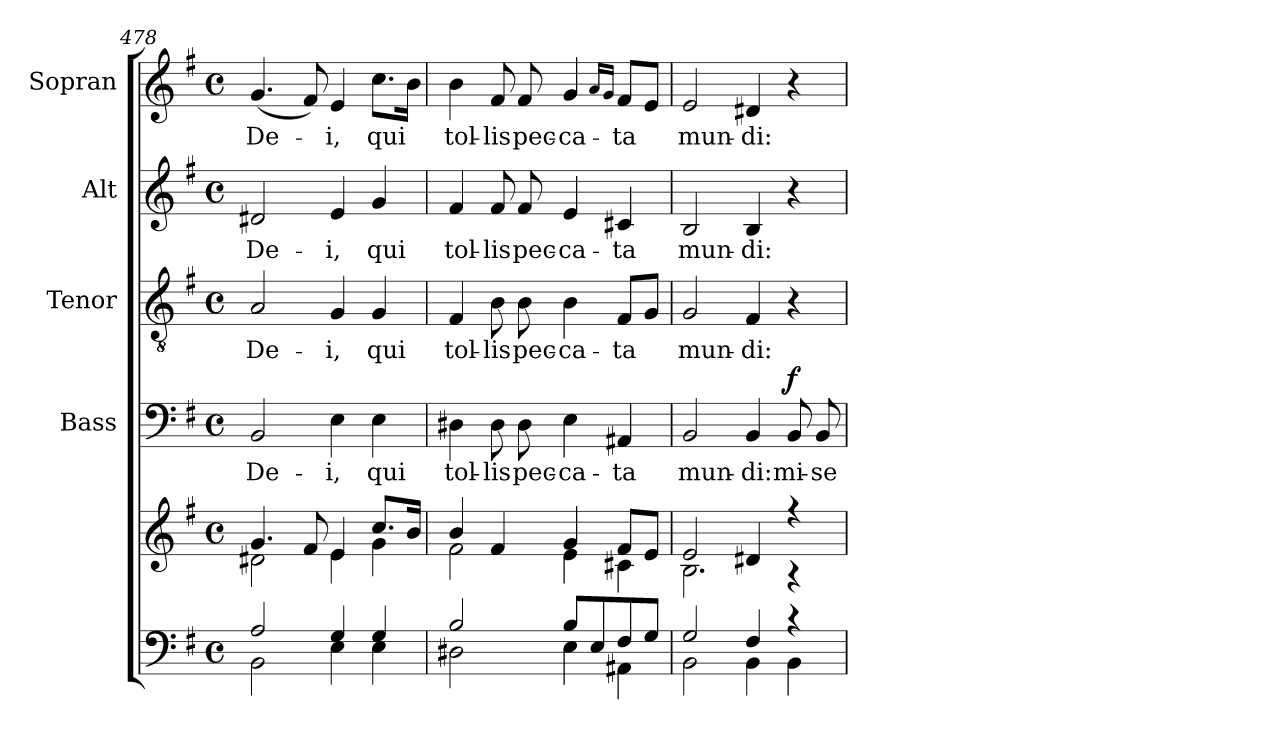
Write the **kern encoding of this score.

**kern	**kern	**kern	**text	**dynam	**kern	**text	**kern	**text	**kern	**text
*part5	*part5	*part4	*part4	*part4	*part3	*part3	*part2	*part2	*part1	*part1
*staff6	*staff5	*staff4	*staff4	*staff4	*staff3	*staff3	*staff2	*staff2	*staff1	*staff1
*	*	*I"Bass	*	*	*I"Tenor	*	*I"Alt	*	*I"Sopran	*
*	*	*I'B.	*	*	*I'T.	*	*I'A.	*	*I'S.	*
*clefF4	*clefG2	*clefF4	*	*	*clefGv2	*	*clefG2	*	*clefG2	*
*k[f#]	*k[f#]	*k[f#]	*	*	*k[f#]	*	*k[f#]	*	*k[f#]	*
*G:	*G:	*G:	*	*	*G:	*	*G:	*	*G:	*
*M4/4	*M4/4	*M4/4	*	*	*M4/4	*	*M4/4	*	*M4/4	*
*met(c)	*met(c)	*met(c)	*	*	*met(c)	*	*met(c)	*	*met(c)	*
=478	=478	=478	=478	=478	=478	=478	=478	=478	=478	=478
*^	*^	*	*	*	*	*	*	*	*	*
!	!	!	!	!	!LO:LY:b	!	!	!LO:LY:b	!	!LO:LY:b	!	!LO:LY:b
2A/	2BB\	4.g/	2d#X\	2BB/	De-	.	2A/	De-	2d#X/	De-	(<4.g/	De-
.	.	8f#/	.	.	.	.	.	.	.	.	8f#/)	.
!	!	!	!	!	!LO:LY:b	!	!	!LO:LY:b	!	!LO:LY:b	!	!LO:LY:b
4G/	4E\	4e/	4e\	4E\	-i,	.	4G/	-i,	4e/	-i,	4e/	-i,
!	!	!	!	!	!LO:LY:b	!	!	!LO:LY:b	!	!LO:LY:b	!	!LO:LY:b
4G/	4E\	8.cc/L	4g\	4E\	qui	.	4G/	qui	4g/	qui	8.cc\L	qui
.	.	16b/Jk	.	.	.	.	.	.	.	.	16b\Jk	.
=479	=479	=479	=479	=479	=479	=479	=479	=479	=479	=479	=479	=479
!	!	!	!	!	!LO:LY:b	!	!	!LO:LY:b	!	!LO:LY:b	!	!LO:LY:b
2B/	2D#X\	4b/	2f#\	4D#X\	tol-	.	4F#/	tol-	4f#/	tol-	4b\	tol-
!	!	!	!	!	!LO:LY:b	!	!	!LO:LY:b	!	!LO:LY:b	!	!LO:LY:b
.	.	4f#/	.	8D#\	-lis	.	8B\	-lis	8f#/	-lis	8f#/	-lis
!	!	!	!	!	!LO:LY:b	!	!	!LO:LY:b	!	!LO:LY:b	!	!LO:LY:b
.	.	.	.	8D#\	pec-	.	8B\	pec-	8f#/	pec-	8f#/	pec-
!	!	!	!	!	!LO:LY:b	!	!	!LO:LY:b	!	!LO:LY:b	!	!LO:LY:b
8B/L	4E\	4g/	4e\	4E\	-ca-	.	4B\	-ca-	4e/	-ca-	4g/	-ca-
8E/	.	.	.	.	.	.	.	.	.	.	.	.
.	.	.	.	.	.	.	.	.	.	.	16qa/LL	.
.	.	.	.	.	.	.	.	.	.	.	16qg/JJ	.
!	!	!	!	!	!LO:LY:b	!	!	!LO:LY:b	!	!LO:LY:b	!	!LO:LY:b
8F#/	4AA#X\	8f#/L	4c#X\	4AA#X/	-ta	.	8F#/L	-ta	4c#X/	-ta	8f#/L	-ta
8G/J	.	8e/J	.	.	.	.	8G/J	.	.	.	8e/J	.
=480	=480	=480	=480	=480	=480	=480	=480	=480	=480	=480	=480	=480
!	!	!	!	!	!LO:LY:b	!	!	!LO:LY:b	!	!LO:LY:b	!	!LO:LY:b
2G/	2BB\	2e/	2.B\	2BB/	mun-	.	2G/	mun-	2B/	mun-	2e/	mun-
!	!	!	!	!	!LO:LY:b	!	!	!LO:LY:b	!	!LO:LY:b	!	!LO:LY:b
4F#/	4BB\	4d#X/	.	4BB/	-di:	.	4F#/	-di:	4B/	-di:	4d#X/	-di:
!	!	!	!	!	!LO:LY:b	!LO:DY:a	!	!	!	!	!	!
4rB	4BB\	4r	4r	8BB/	mi-	f	4r	.	4r	.	4r	.
!	!	!	!	!	!LO:LY:b	!	!	!	!	!	!	!
.	.	.	.	8BB/	-se-	.	.	.	.	.	.	.
*v	*v	*	*	*	*	*	*	*	*	*	*	*
*	*v	*v	*	*	*	*	*	*	*	*	*
=	=	=	=	=	=	=	=	=	=	=
*-	*-	*-	*-	*-	*-	*-	*-	*-	*-	*-
